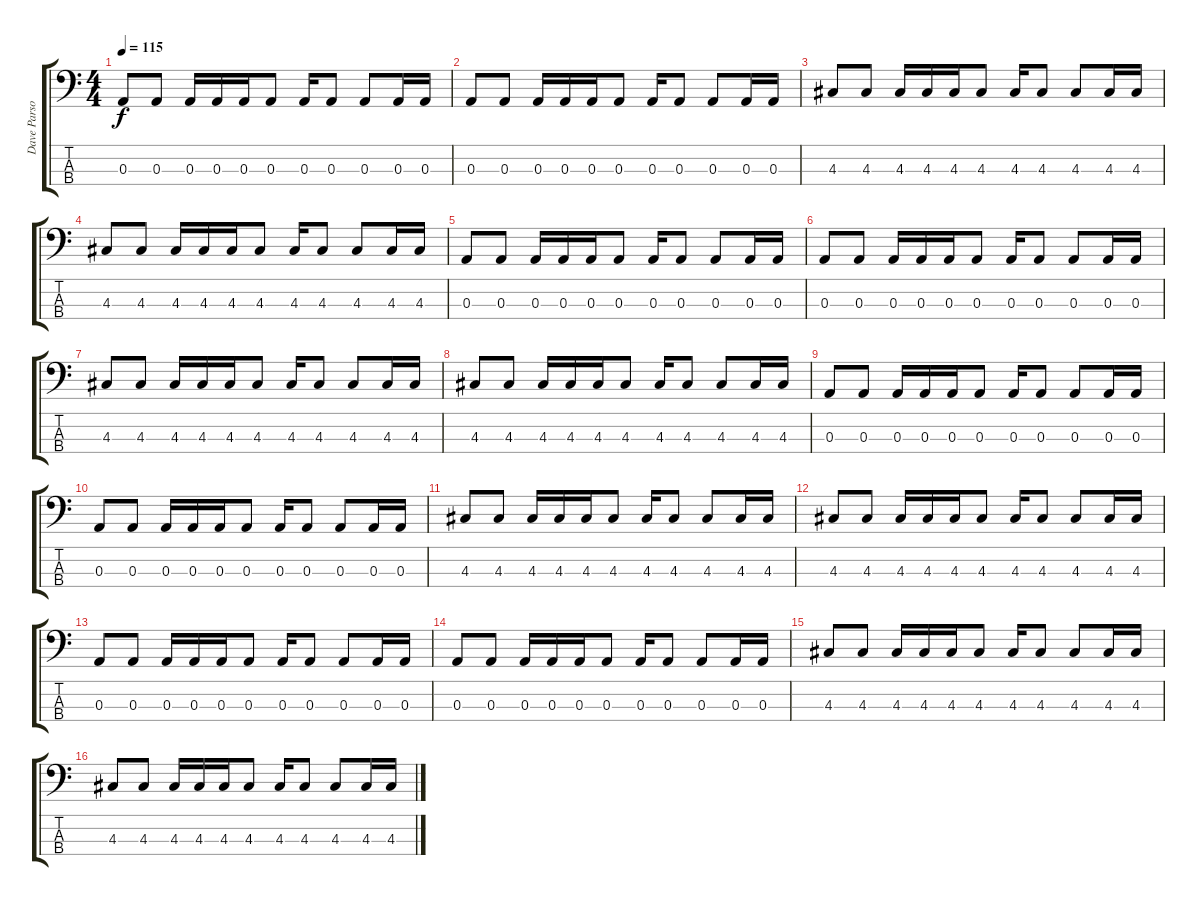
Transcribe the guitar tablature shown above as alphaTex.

\track ("Dave Parsons" "Dave Parso") {instrument electricbassfinger}
\staff {score tabs}
\tuning (G2 D2 A1 E1) {hide}
\ts (4 4)
\tempo 115
\clef f4
\ks c
0.3.8{dy f} 0.3.8 0.3.16 0.3.16 0.3.16 0.3.8 0.3.16 0.3.8 0.3.8 0.3.16 0.3.16 |
0.3.8 0.3.8 0.3.16 0.3.16 0.3.16 0.3.8 0.3.16 0.3.8 0.3.8 0.3.16 0.3.16 |
4.3.8 4.3.8 4.3.16 4.3.16 4.3.16 4.3.8 4.3.16 4.3.8 4.3.8 4.3.16 4.3.16 |
4.3.8 4.3.8 4.3.16 4.3.16 4.3.16 4.3.8 4.3.16 4.3.8 4.3.8 4.3.16 4.3.16 |
0.3.8 0.3.8 0.3.16 0.3.16 0.3.16 0.3.8 0.3.16 0.3.8 0.3.8 0.3.16 0.3.16 |
0.3.8 0.3.8 0.3.16 0.3.16 0.3.16 0.3.8 0.3.16 0.3.8 0.3.8 0.3.16 0.3.16 |
4.3.8 4.3.8 4.3.16 4.3.16 4.3.16 4.3.8 4.3.16 4.3.8 4.3.8 4.3.16 4.3.16 |
4.3.8 4.3.8 4.3.16 4.3.16 4.3.16 4.3.8 4.3.16 4.3.8 4.3.8 4.3.16 4.3.16 |
0.3.8 0.3.8 0.3.16 0.3.16 0.3.16 0.3.8 0.3.16 0.3.8 0.3.8 0.3.16 0.3.16 |
0.3.8 0.3.8 0.3.16 0.3.16 0.3.16 0.3.8 0.3.16 0.3.8 0.3.8 0.3.16 0.3.16 |
4.3.8 4.3.8 4.3.16 4.3.16 4.3.16 4.3.8 4.3.16 4.3.8 4.3.8 4.3.16 4.3.16 |
4.3.8 4.3.8 4.3.16 4.3.16 4.3.16 4.3.8 4.3.16 4.3.8 4.3.8 4.3.16 4.3.16 |
0.3.8 0.3.8 0.3.16 0.3.16 0.3.16 0.3.8 0.3.16 0.3.8 0.3.8 0.3.16 0.3.16 |
0.3.8 0.3.8 0.3.16 0.3.16 0.3.16 0.3.8 0.3.16 0.3.8 0.3.8 0.3.16 0.3.16 |
4.3.8 4.3.8 4.3.16 4.3.16 4.3.16 4.3.8 4.3.16 4.3.8 4.3.8 4.3.16 4.3.16 |
4.3.8 4.3.8 4.3.16 4.3.16 4.3.16 4.3.8 4.3.16 4.3.8 4.3.8 4.3.16 4.3.16
